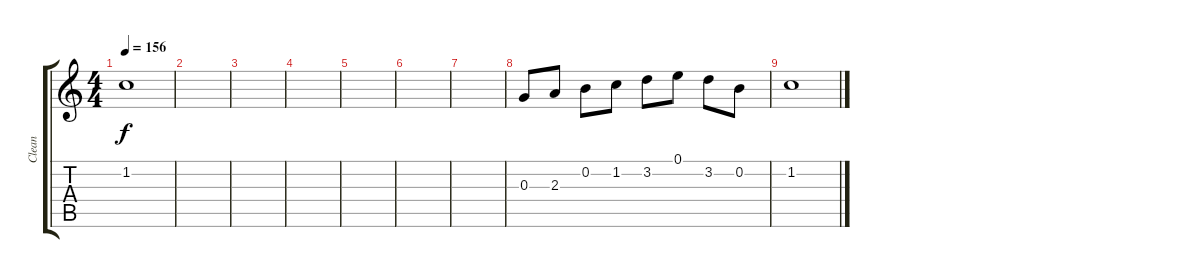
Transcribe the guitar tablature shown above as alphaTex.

\track ("Clean" "Clean") {instrument electricguitarclean}
\staff {score tabs}
\tuning (E4 B3 G3 D3 A2 E2) {hide}
\ts (4 4)
\tempo 156
\clef g2
\ks c
1.2.1{dy f} |
|
|
|
|
|
|
0.3.8 2.3.8 0.2.8 1.2.8 3.2.8 0.1.8 3.2.8 0.2.8 |
1.2.1
